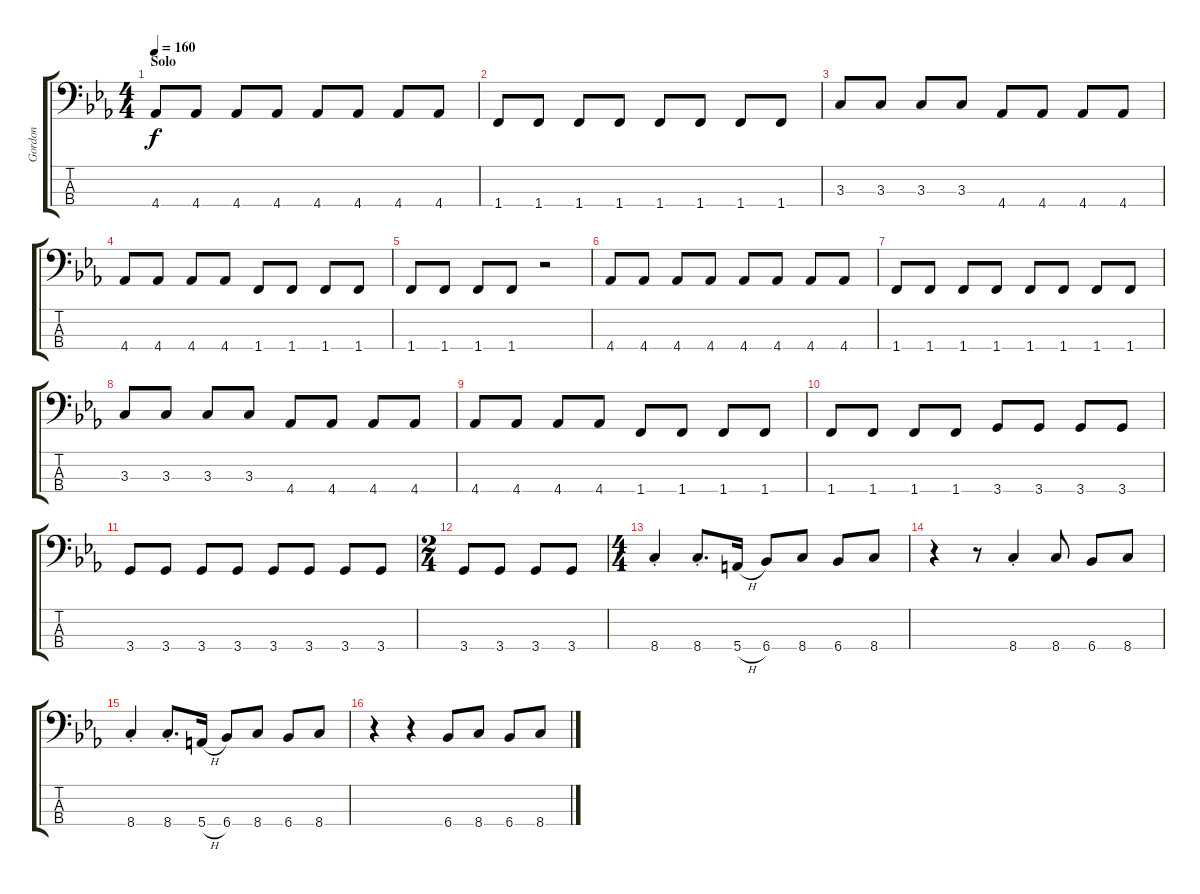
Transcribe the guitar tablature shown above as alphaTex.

\track ("Gordon" "Gordon") {instrument electricbassfinger}
\staff {score tabs}
\tuning (G2 D2 A1 E1) {hide}
\ts (4 4)
\section ("" "Solo")
\tempo 160
\clef f4
\ks cminor
4.4.8{dy f} 4.4.8 4.4.8 4.4.8 4.4.8 4.4.8 4.4.8 4.4.8 |
1.4.8 1.4.8 1.4.8 1.4.8 1.4.8 1.4.8 1.4.8 1.4.8 |
3.3.8 3.3.8 3.3.8 3.3.8 4.4.8 4.4.8 4.4.8 4.4.8 |
4.4.8 4.4.8 4.4.8 4.4.8 1.4.8 1.4.8 1.4.8 1.4.8 |
1.4.8 1.4.8 1.4.8 1.4.8 r.2 |
4.4.8 4.4.8 4.4.8 4.4.8 4.4.8 4.4.8 4.4.8 4.4.8 |
1.4.8 1.4.8 1.4.8 1.4.8 1.4.8 1.4.8 1.4.8 1.4.8 |
3.3.8 3.3.8 3.3.8 3.3.8 4.4.8 4.4.8 4.4.8 4.4.8 |
4.4.8 4.4.8 4.4.8 4.4.8 1.4.8 1.4.8 1.4.8 1.4.8 |
1.4.8 1.4.8 1.4.8 1.4.8 3.4.8 3.4.8 3.4.8 3.4.8 |
3.4.8 3.4.8 3.4.8 3.4.8 3.4.8 3.4.8 3.4.8 3.4.8 |
\ts (2 4)
3.4.8 3.4.8 3.4.8 3.4.8 |
\ts (4 4)
8.4{st}.4 8.4{st}.8{d} 5.4{h}.16 6.4.8 8.4.8 6.4.8 8.4.8 |
r.4 r.8 8.4{st}.4 8.4.8 6.4.8 8.4.8 |
8.4{st}.4 8.4{st}.8{d} 5.4{h}.16 6.4.8 8.4.8 6.4.8 8.4.8 |
r.4 r.4 6.4.8 8.4.8 6.4.8 8.4.8
